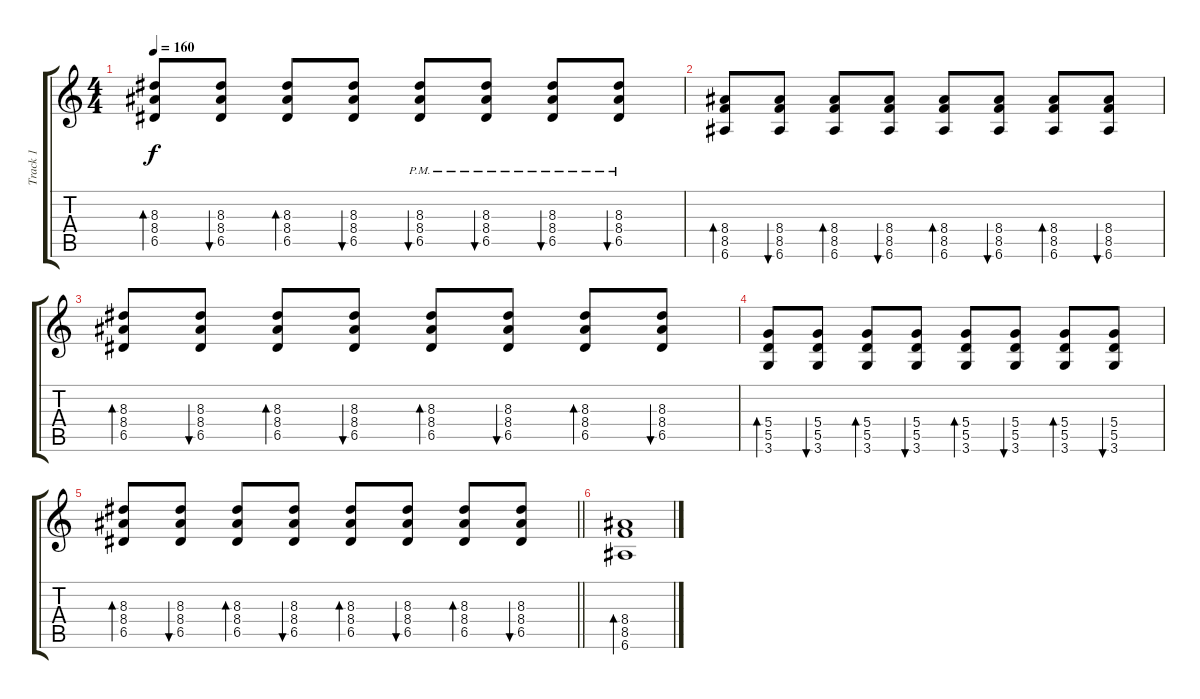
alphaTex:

\track ("Track 1" "Track 1") {instrument acousticguitarnylon}
\staff {score tabs}
\tuning (E4 B3 G3 D3 A2 E2) {hide}
\ts (4 4)
\tempo 160
\clef g2
\ks c
(8.3 8.4 6.5).8{bd 60 dy f} (8.3 8.4 6.5).8{bu 60} (8.3 8.4 6.5).8{bd 60} (8.3 8.4 6.5).8{bu 60} (8.3{pm} 8.4{pm} 6.5{pm}).8{bu 60} (8.3{pm} 8.4 6.5).8{bu 60} (8.3{pm} 8.4{pm} 6.5{pm}).8{bu 60} (8.3{pm} 8.4 6.5).8{bu 60} |
(8.4 8.5 6.6).8{bd 60} (8.4 8.5 6.6).8{bu 60} (8.4 8.5 6.6).8{bd 60} (8.4 8.5 6.6).8{bu 60} (8.4 8.5 6.6).8{bd 60} (8.4 8.5 6.6).8{bu 60} (8.4 8.5 6.6).8{bd 60} (8.4 8.5 6.6).8{bu 60} |
(8.3 8.4 6.5).8{bd 60} (8.3 8.4 6.5).8{bu 60} (8.3 8.4 6.5).8{bd 60} (8.3 8.4 6.5).8{bu 60} (8.3 8.4 6.5).8{bd 60} (8.3 8.4 6.5).8{bu 60} (8.3 8.4 6.5).8{bd 60} (8.3 8.4 6.5).8{bu 60} |
(5.4 5.5 3.6).8{bd 60} (5.4 5.5 3.6).8{bu 60} (5.4 5.5 3.6).8{bd 60} (5.4 5.5 3.6).8{bu 60} (5.4 5.5 3.6).8{bd 60} (5.4 5.5 3.6).8{bu 60} (5.4 5.5 3.6).8{bd 60} (5.4 5.5 3.6).8{bu 60} |
\barLineRight lightlight
(8.3 8.4 6.5).8{bd 60} (8.3 8.4 6.5).8{bu 60} (8.3 8.4 6.5).8{bd 60} (8.3 8.4 6.5).8{bu 60} (8.3 8.4 6.5).8{bd 60} (8.3 8.4 6.5).8{bu 60} (8.3 8.4 6.5).8{bd 60} (8.3 8.4 6.5).8{bu 60} |
(8.4 8.5 6.6).1{bd 60}
